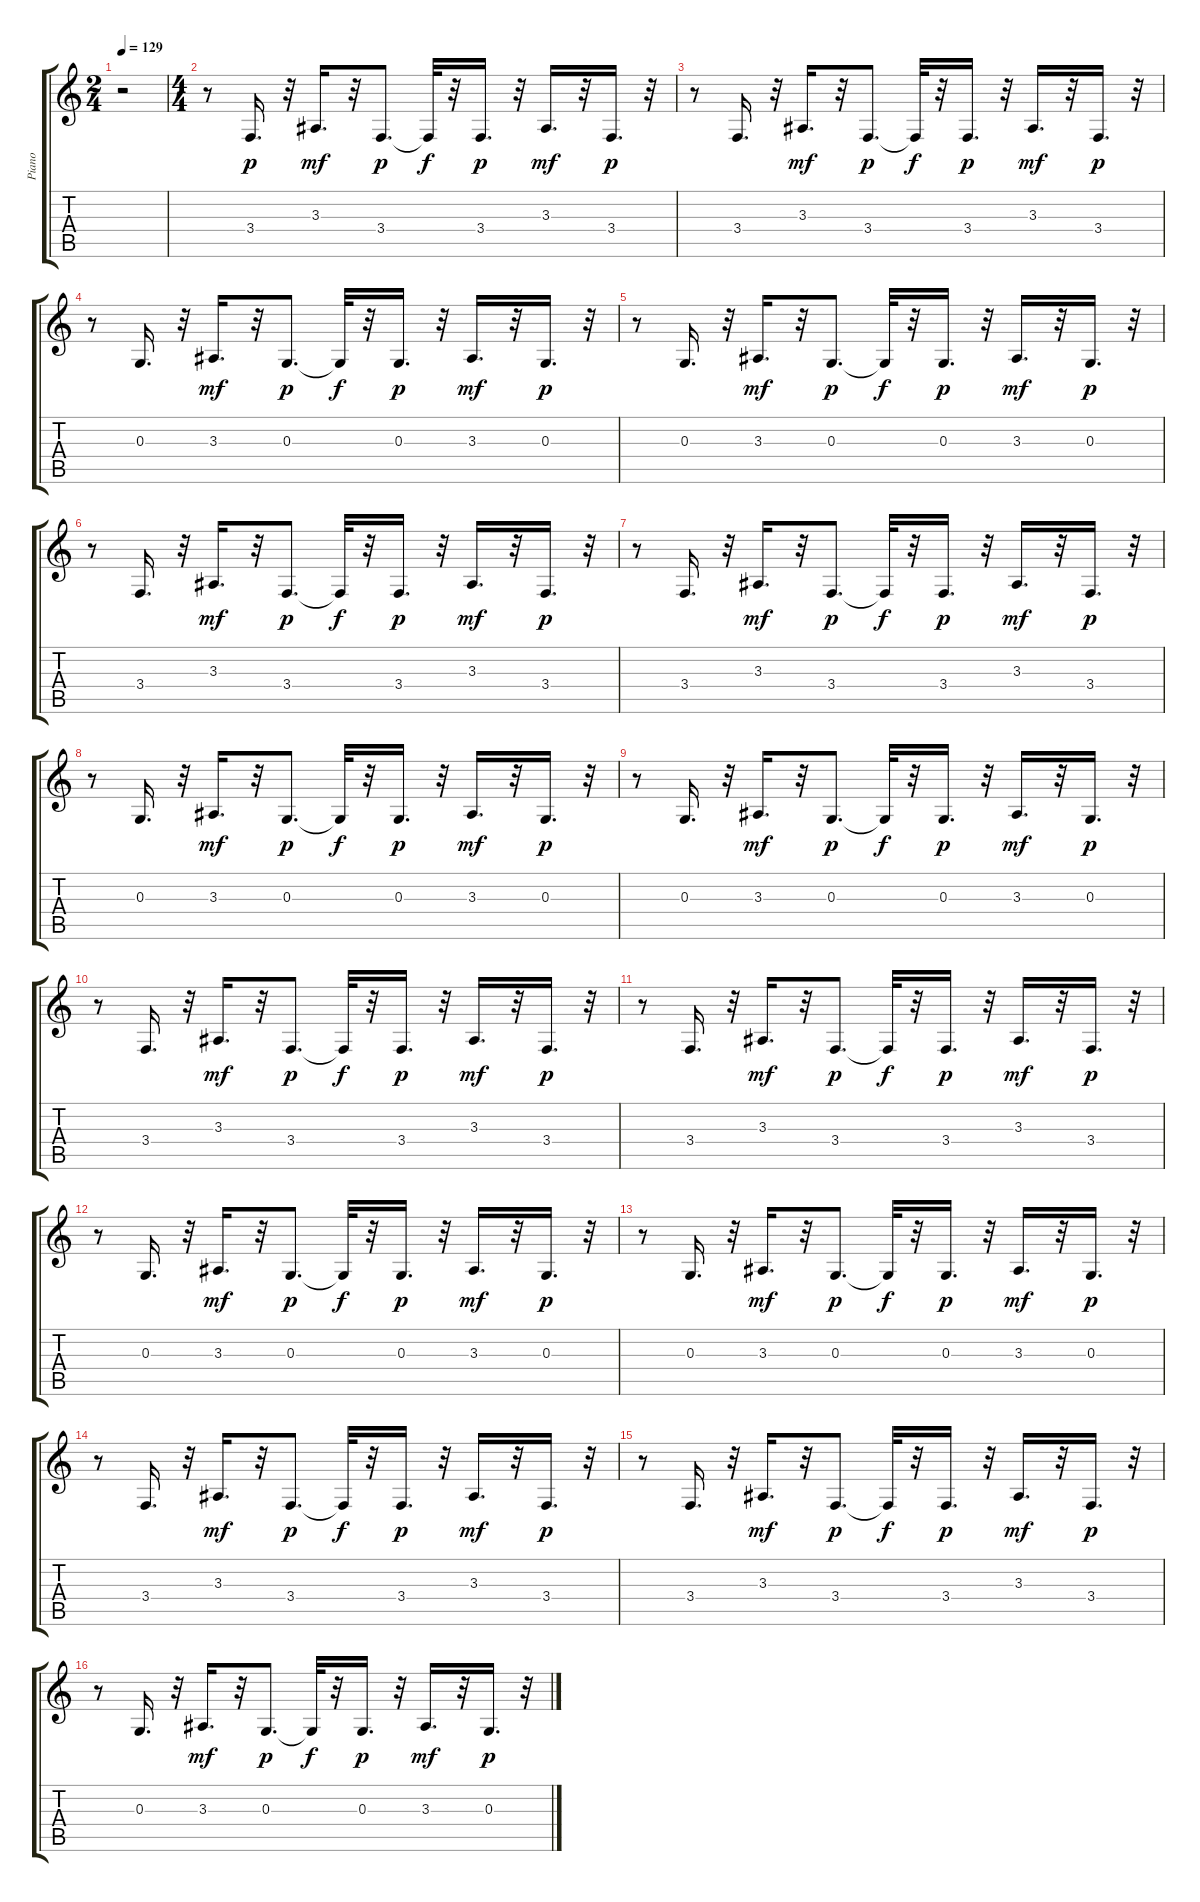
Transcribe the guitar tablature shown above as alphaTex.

\track ("Piano" "Piano") {instrument acousticgrandpiano}
\staff {score tabs}
\tuning (E4 B3 G3 D3 A2 E2) {hide}
\ts (2 4)
\tempo 129
\clef g2
\ks c
r.2{dy p instrument acousticgrandpiano} |
\ts (4 4)
r.8 3.4.16{d} r.32 3.3.16{d dy mf} r.32 3.4.8{d dy p} 3.4{t}.32{dy f} r.32 3.4.16{d dy p} r.32 3.3.16{d dy mf} r.32 3.4.16{d dy p} r.32 |
r.8 3.4.16{d} r.32 3.3.16{d dy mf} r.32 3.4.8{d dy p} 3.4{t}.32{dy f} r.32 3.4.16{d dy p} r.32 3.3.16{d dy mf} r.32 3.4.16{d dy p} r.32 |
r.8 0.3.16{d} r.32 3.3.16{d dy mf} r.32 0.3.8{d dy p} 0.3{t}.32{dy f} r.32 0.3.16{d dy p} r.32 3.3.16{d dy mf} r.32 0.3.16{d dy p} r.32 |
r.8 0.3.16{d} r.32 3.3.16{d dy mf} r.32 0.3.8{d dy p} 0.3{t}.32{dy f} r.32 0.3.16{d dy p} r.32 3.3.16{d dy mf} r.32 0.3.16{d dy p} r.32 |
r.8 3.4.16{d} r.32 3.3.16{d dy mf} r.32 3.4.8{d dy p} 3.4{t}.32{dy f} r.32 3.4.16{d dy p} r.32 3.3.16{d dy mf} r.32 3.4.16{d dy p} r.32 |
r.8 3.4.16{d} r.32 3.3.16{d dy mf} r.32 3.4.8{d dy p} 3.4{t}.32{dy f} r.32 3.4.16{d dy p} r.32 3.3.16{d dy mf} r.32 3.4.16{d dy p} r.32 |
r.8 0.3.16{d} r.32 3.3.16{d dy mf} r.32 0.3.8{d dy p} 0.3{t}.32{dy f} r.32 0.3.16{d dy p} r.32 3.3.16{d dy mf} r.32 0.3.16{d dy p} r.32 |
r.8 0.3.16{d} r.32 3.3.16{d dy mf} r.32 0.3.8{d dy p} 0.3{t}.32{dy f} r.32 0.3.16{d dy p} r.32 3.3.16{d dy mf} r.32 0.3.16{d dy p} r.32 |
r.8 3.4.16{d} r.32 3.3.16{d dy mf} r.32 3.4.8{d dy p} 3.4{t}.32{dy f} r.32 3.4.16{d dy p} r.32 3.3.16{d dy mf} r.32 3.4.16{d dy p} r.32 |
r.8 3.4.16{d} r.32 3.3.16{d dy mf} r.32 3.4.8{d dy p} 3.4{t}.32{dy f} r.32 3.4.16{d dy p} r.32 3.3.16{d dy mf} r.32 3.4.16{d dy p} r.32 |
r.8 0.3.16{d} r.32 3.3.16{d dy mf} r.32 0.3.8{d dy p} 0.3{t}.32{dy f} r.32 0.3.16{d dy p} r.32 3.3.16{d dy mf} r.32 0.3.16{d dy p} r.32 |
r.8 0.3.16{d} r.32 3.3.16{d dy mf} r.32 0.3.8{d dy p} 0.3{t}.32{dy f} r.32 0.3.16{d dy p} r.32 3.3.16{d dy mf} r.32 0.3.16{d dy p} r.32 |
r.8 3.4.16{d} r.32 3.3.16{d dy mf} r.32 3.4.8{d dy p} 3.4{t}.32{dy f} r.32 3.4.16{d dy p} r.32 3.3.16{d dy mf} r.32 3.4.16{d dy p} r.32 |
r.8 3.4.16{d} r.32 3.3.16{d dy mf} r.32 3.4.8{d dy p} 3.4{t}.32{dy f} r.32 3.4.16{d dy p} r.32 3.3.16{d dy mf} r.32 3.4.16{d dy p} r.32 |
r.8 0.3.16{d} r.32 3.3.16{d dy mf} r.32 0.3.8{d dy p} 0.3{t}.32{dy f} r.32 0.3.16{d dy p} r.32 3.3.16{d dy mf} r.32 0.3.16{d dy p} r.32
